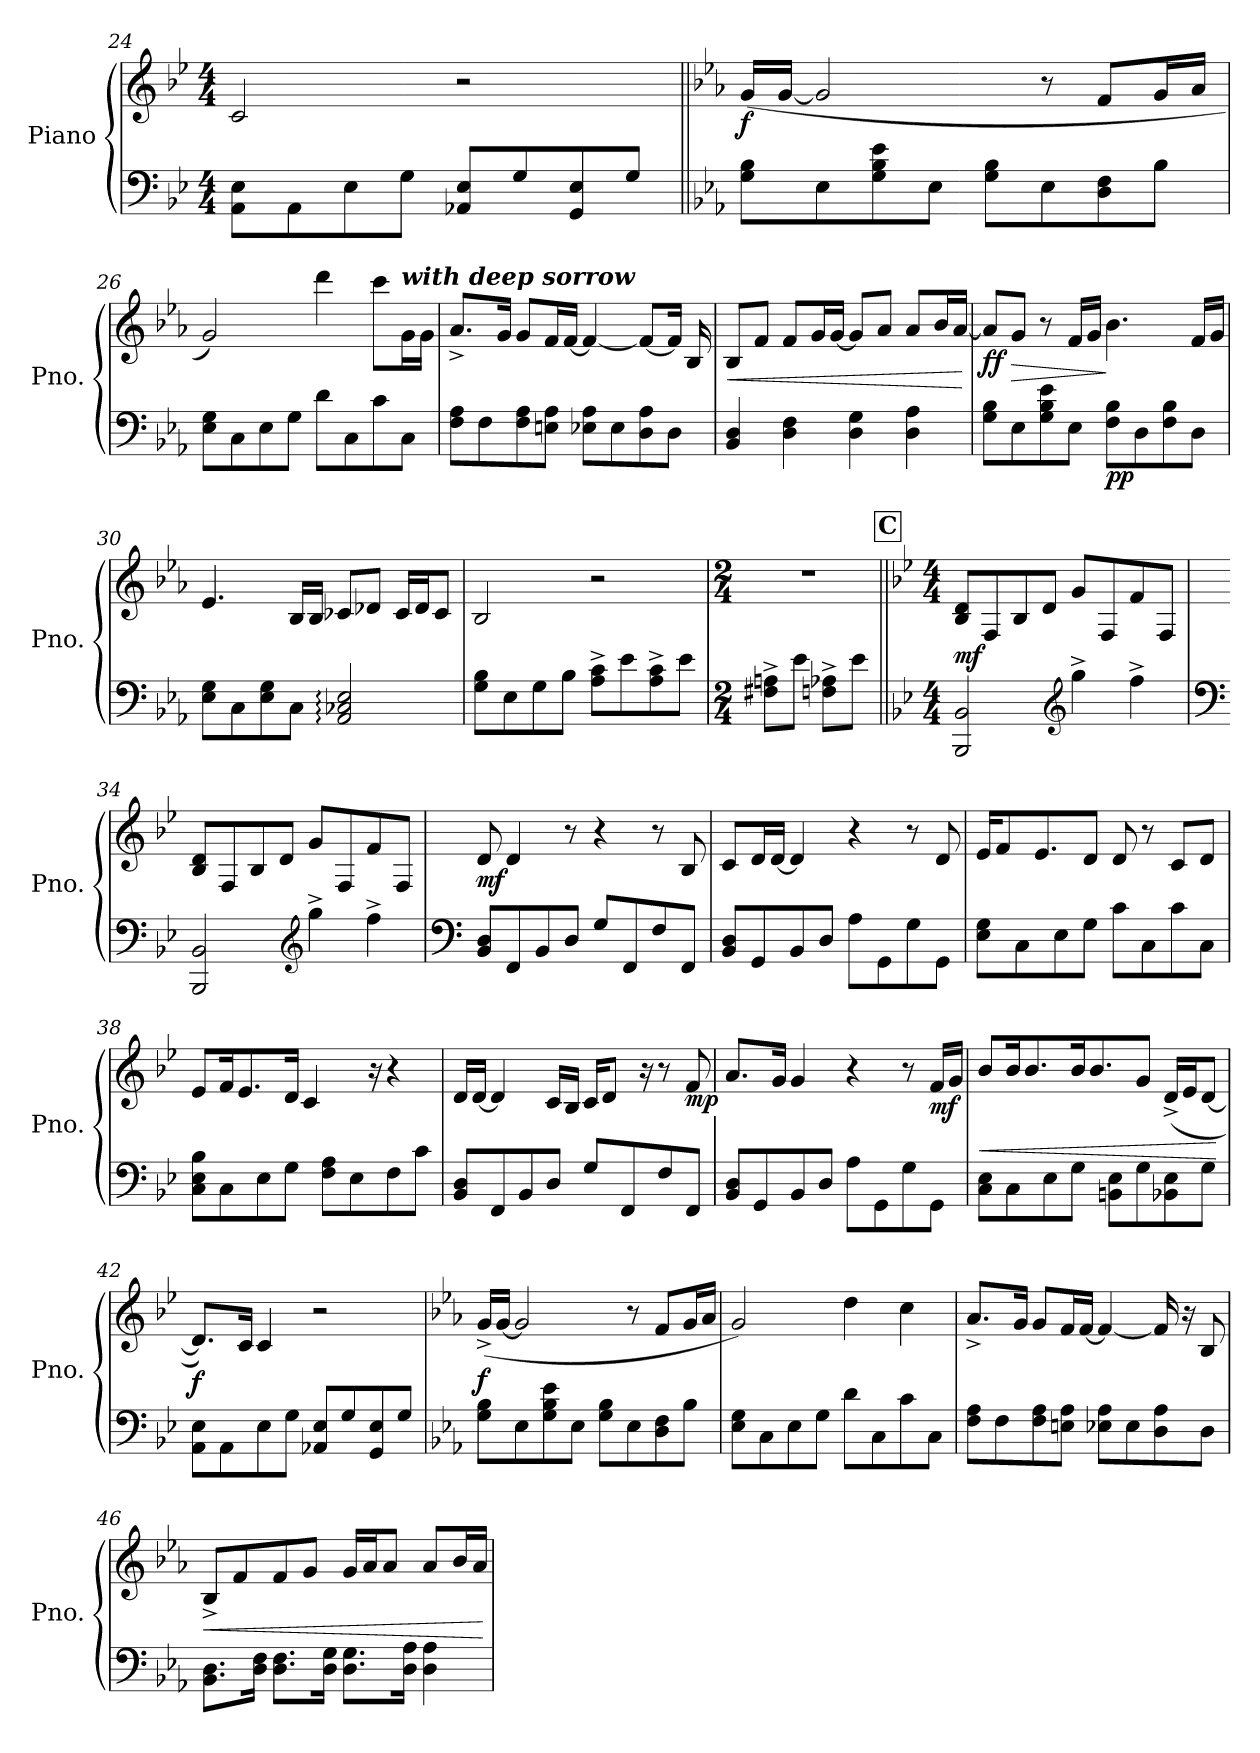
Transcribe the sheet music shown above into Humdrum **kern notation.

**kern	**kern	**dynam
*part1	*part1	*part1
*staff2	*staff1	*staff1/2
*I"Piano	*	*
*I'Pno.	*	*
*clefF4	*clefG2	*
*k[b-e-]	*k[b-e-]	*
*M4/4	*M4/4	*
=24	=24	=24
8AA\ 8E-\L	2c/	.
8AA\	.	.
8E-\	.	.
8G\J	.	.
8AA-X/ 8E-/L	2r	.
8G/	.	.
8GG/ 8E-/	.	.
8G/J	.	.
!!LO:LB:g=z
=25||	=25||	=25||
*k[b-e-a-]	*k[b-e-a-]	*
!	!	!LO:DY:b
8G\ 8B-\L	(16g/LL	f
.	[16g/JJ	.
8E-\	2g/]	.
8G\ 8B-\ 8e-\	.	.
8E-\J	.	.
8G\ 8B-\L	.	.
8E-\	8r	.
8D\ 8F\	8f/L	.
8B-\J	16g/L	.
.	16a-/JJ	.
=26	=26	=26
8E-\ 8G\L	2g/)	.
8C\	.	.
8E-\	.	.
8G\J	.	.
8d\L	4ddd\	.
8C\	.	.
8c\	8ccc\L	.
!	!LO:TX:a:Bi:t=with deep sorrow	!
8C\J	16g\L	.
.	16g\JJ	.
=27	=27	=27
8F\ 8A-\L	8.a-^/L	.
8F\	.	.
.	16g/Jk	.
8F\ 8A-\	8g/L	.
8En\ 8A-\J	16f/L	.
.	[16f/JJ	.
8E-X\ 8A-\L	4f/_	.
8E-\	.	.
8D\ 8A-\	8f/L_	.
8D\J	16f/Jk]	.
.	16B-/	.
=28	=28	=28
!	!	!LO:HP:b
4BB-/ 4D/	8B-/L	<
.	8f/J	.
4D\ 4F\	8f/L	.
.	16g/L	.
.	[16g/JJ	.
4D\ 4G\	8g/L]	.
.	8a-/J	.
4D\ 4A-\	8a-/L	.
.	16b-/L	.
.	[16a-/JJ	.
.	.	[
!!LO:LB:g=z
=29	=29	=29
!	!	!LO:DY:b
8G\ 8B-\L	8a-/L]	ff
!	!	!LO:HP:b
8E-\	8g/J	>
8G\ 8B-\ 8e-\	8r	.
8E-\J	16f/LL	.
.	16g/JJ	.
!	!	!LO:DY:n=1:b=2
!	!	!LO:DY:n=2:b
8F\ 8B-\L	4.b-\	] p p
8D\	.	.
8F\ 8B-\	.	.
8D\J	16f/LL	.
.	16g/JJ	.
=30	=30	=30
8E-\ 8G\L	4.e-/	.
8C\	.	.
8E-\ 8G\	.	.
8C\J	16B-/LL	.
.	16B-/JJ	.
2AA-/: 2C-X/: 2E-/:	8c-X/L	.
.	8d-X/J	.
.	16c-/LL	.
.	16d-/J	.
.	8c-/J	.
=31	=31	=31
8G\ 8B-\L	2B-/	.
8E-\	.	.
8G\	.	.
8B-\J	.	.
8A-\^ 8c\^L	2r	.
8e-\	.	.
8A-\^ 8c\^	.	.
8e-\J	.	.
=32	=32	=32
*M2/4	*M2/4	*
8F#X\^ 8An\^L	2r	.
8e-\J	.	.
8Fn\^ 8A-X\^L	.	.
8e-\J	.	.
!!LO:LB:g=z
!!LO:REH:place=s1:a:B:fs=14:t=C
=33||	=33||	=33||
*k[b-e-]	*k[b-e-]	*
*M4/4	*M4/4	*
!	!	!LO:DY:b
2BBB-/ 2BB-/	8B-/ 8d/L	mf
.	8F/	.
.	8B-/	.
.	8d/J	.
*clefG2	*	*
4gg^\	8g/L	.
.	8F/	.
4ff^\	8f/	.
.	8F/J	.
=34	=34	=34
*clefF4	*	*
2BBB-/ 2BB-/	8B-/ 8d/L	.
.	8F/	.
.	8B-/	.
.	8d/J	.
*clefG2	*	*
4gg^\	8g/L	.
.	8F/	.
4ff^\	8f/	.
.	8F/J	.
=35	=35	=35
*clefF4	*	*
!	!	!LO:DY:b
8BB-/ 8D/L	8d/	mf
8FF/	4d/	.
8BB-/	.	.
8D/J	8r	.
8G/L	4r	.
8FF/	.	.
8F/	8r	.
8FF/J	8B-/	.
=36	=36	=36
8BB-/ 8D/L	8c/L	.
8GG/	16d/L	.
.	[16d/JJ	.
8BB-/	4d/]	.
8D/J	.	.
8A\L	4r	.
8GG\	.	.
8G\	8r	.
8GG\J	8d/	.
!!LO:LB:g=z
=37	=37	=37
8E-\ 8G\L	16e-/KL	.
.	8f/	.
8C\	.	.
.	8.e-/	.
8E-\	.	.
8G\J	8d/J	.
8c\L	8d/	.
8C\	8r	.
8c\	8c/L	.
8C\J	8d/J	.
=38	=38	=38
8C\ 8E-\ 8B-\L	8e-/L	.
8C\	16f/K	.
.	8.e-/	.
8E-\	.	.
8G\J	16d/Jk	.
.	4c/	.
8F\ 8A\L	.	.
8E-\	.	.
.	16r	.
8F\	4r	.
8c\J	.	.
=39	=39	=39
8BB-/ 8D/L	16d/LL	.
.	[16d/JJ	.
8FF/	4d/]	.
8BB-/	.	.
8D/J	16c/LL	.
.	16B-/JJ	.
8G/L	16c/KL	.
.	8d/J	.
8FF/	.	.
.	16r	.
8F/	8r	.
!	!	!LO:DY:b
8FF/J	8f/	mp
=40	=40	=40
8BB-/ 8D/L	8.a/L	.
8GG/	.	.
.	16g/Jk	.
8BB-/	4g/	.
8D/J	.	.
8A\L	4r	.
8GG\	.	.
8G\	8r	.
!	!	!LO:DY:b
8GG\J	16f/LL	mf
.	16g/JJ	.
!!LO:PB:g=z
=41	=41	=41
!	!	!LO:HP:b
8C\ 8E-\L	8b-/L	<
8C\	16b-/K	.
.	8.b-/	.
8E-\	.	.
8G\J	16b-/K	.
.	8.b-/	.
8BBn\ 8E-\L	.	.
8G\	8g/J	.
8BB-X\ 8E-\	(16d^/LL	.
.	16e-/J	.
8G\J	[8d/J	.
.	.	[
=42	=42	=42
!	!	!LO:DY:b
8AA\ 8E-\L	8.d/L])	f
8AA\	.	.
.	16c/Jk	.
8E-\	4c/	.
8G\J	.	.
8AA-X/ 8E-/L	2r	.
8G/	.	.
8GG/ 8E-/	.	.
8G/J	.	.
=43	=43	=43
*k[b-e-a-]	*k[b-e-a-]	*
!	!	!LO:DY:a=2
8G\ 8B-\L	(16g^/LL	f
.	[16g/JJ	.
8E-\	2g/]	.
8G\ 8B-\ 8e-\	.	.
8E-\J	.	.
8G\ 8B-\L	.	.
8E-\	8r	.
8D\ 8F\	8f/L	.
8B-\J	16g/L	.
.	16a-/JJ	.
=44	=44	=44
8E-\ 8G\L	2g/)	.
8C\	.	.
8E-\	.	.
8G\J	.	.
8d\L	4dd\	.
8C\	.	.
8c\	4cc\	.
8C\J	.	.
!!LO:LB:g=z
=45	=45	=45
8F\ 8A-\L	8.a-^/L	.
8F\	.	.
.	16g/Jk	.
8F\ 8A-\	8g/L	.
8En\ 8A-\J	16f/L	.
.	[16f/JJ	.
8E-X\ 8A-\L	4f/_	.
8E-\	.	.
8D\ 8A-\	16f/]	.
.	16r	.
8D\J	8B-/	.
=46	=46	=46
!	!	!LO:HP:b
8.BB-\ 8.D\L	8B-^/L	<
.	8f/	.
16D\ 16F\Jk	.	.
8.D\ 8.F\L	8f/	.
.	8g/J	.
16D\ 16G\Jk	.	.
8.D\ 8.G\L	16g/LL	.
.	16a-/J	.
.	8a-/J	.
16D\ 16A-\Jk	.	.
4D\ 4A-\	8a-/L	.
.	16b-/L	.
.	16a-/JJ	.
.	.	[
=	=	=
*-	*-	*-
